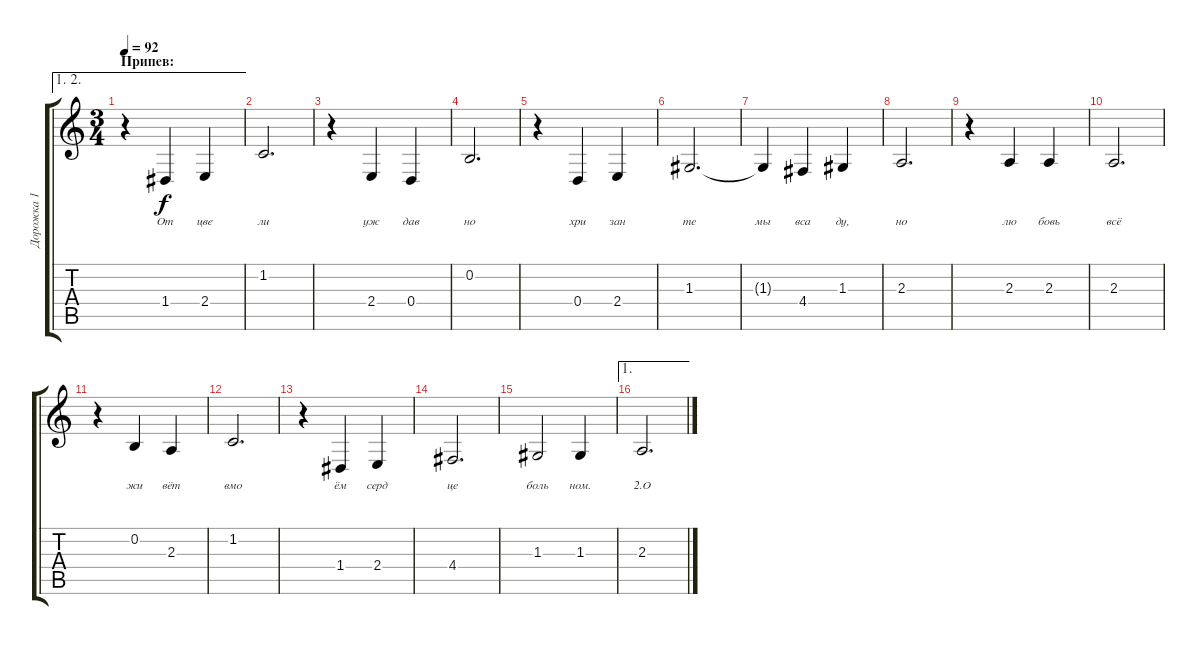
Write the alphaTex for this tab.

\track ("Дорожка 1" "Дорожка 1") {instrument sopranosax}
\staff {score tabs}
\tuning (E4 B3 G3 D3 A2 E2) {hide}
\ae (1 2)
\ts (3 4)
\section ("" "Припев:")
\tempo 92
\clef g2
\ks c
r.4{dy f} 1.4.4{lyrics (0 "От") lyrics (1 "") lyrics (2 "") lyrics (3 "") lyrics (4 "")} 2.4.4{lyrics (0 "цве") lyrics (1 "") lyrics (2 "") lyrics (3 "") lyrics (4 "")} |
1.2.2{d lyrics (0 "ли") lyrics (1 "") lyrics (2 "") lyrics (3 "") lyrics (4 "")} |
r.4 2.4.4{lyrics (0 "уж") lyrics (1 "") lyrics (2 "") lyrics (3 "") lyrics (4 "")} 0.4.4{lyrics (0 "дав") lyrics (1 "") lyrics (2 "") lyrics (3 "") lyrics (4 "")} |
0.2.2{d lyrics (0 "но") lyrics (1 "") lyrics (2 "") lyrics (3 "") lyrics (4 "")} |
r.4 0.4.4{lyrics (0 "хри") lyrics (1 "") lyrics (2 "") lyrics (3 "") lyrics (4 "")} 2.4.4{lyrics (0 "зан") lyrics (1 "") lyrics (2 "") lyrics (3 "") lyrics (4 "")} |
1.3.2{d lyrics (0 "те") lyrics (1 "") lyrics (2 "") lyrics (3 "") lyrics (4 "")} |
1.3{t}.4{lyrics (0 "мы") lyrics (1 "") lyrics (2 "") lyrics (3 "") lyrics (4 "")} 4.4.4{lyrics (0 "вса") lyrics (1 "") lyrics (2 "") lyrics (3 "") lyrics (4 "")} 1.3.4{lyrics (0 "ду,") lyrics (1 "") lyrics (2 "") lyrics (3 "") lyrics (4 "")} |
2.3.2{d lyrics (0 "но") lyrics (1 "") lyrics (2 "") lyrics (3 "") lyrics (4 "")} |
r.4 2.3.4{lyrics (0 "лю") lyrics (1 "") lyrics (2 "") lyrics (3 "") lyrics (4 "")} 2.3.4{lyrics (0 "бовь") lyrics (1 "") lyrics (2 "") lyrics (3 "") lyrics (4 "")} |
2.3.2{d lyrics (0 "всё") lyrics (1 "") lyrics (2 "") lyrics (3 "") lyrics (4 "")} |
r.4 0.2.4{lyrics (0 "жи") lyrics (1 "") lyrics (2 "") lyrics (3 "") lyrics (4 "")} 2.3.4{lyrics (0 "вёт") lyrics (1 "") lyrics (2 "") lyrics (3 "") lyrics (4 "")} |
1.2.2{d lyrics (0 "вмо") lyrics (1 "") lyrics (2 "") lyrics (3 "") lyrics (4 "")} |
r.4 1.4.4{lyrics (0 "ём") lyrics (1 "") lyrics (2 "") lyrics (3 "") lyrics (4 "")} 2.4.4{lyrics (0 "серд") lyrics (1 "") lyrics (2 "") lyrics (3 "") lyrics (4 "")} |
4.4.2{d lyrics (0 "це") lyrics (1 "") lyrics (2 "") lyrics (3 "") lyrics (4 "")} |
1.3.2{lyrics (0 "боль") lyrics (1 "") lyrics (2 "") lyrics (3 "") lyrics (4 "")} 1.3.4{lyrics (0 "ном.") lyrics (1 "") lyrics (2 "") lyrics (3 "") lyrics (4 "")} |
\ae 1
2.3.2{d lyrics (0 "2.О") lyrics (1 "") lyrics (2 "") lyrics (3 "") lyrics (4 "")}
